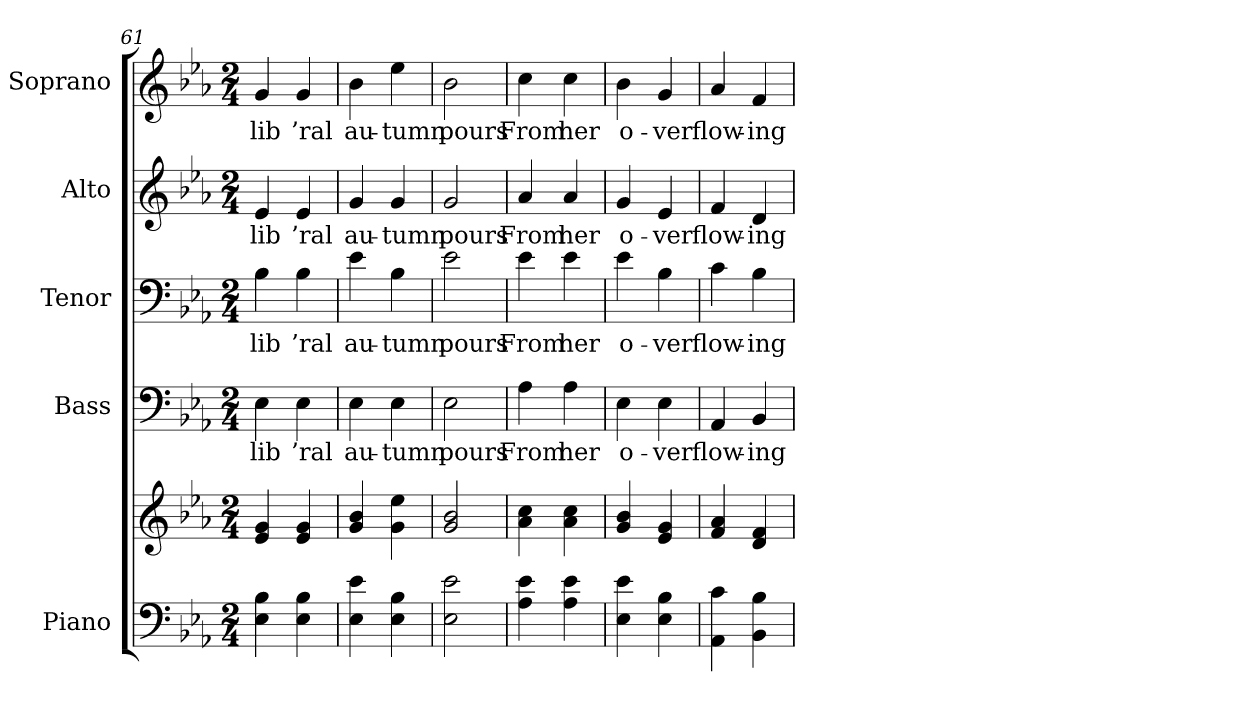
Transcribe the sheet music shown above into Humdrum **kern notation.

**kern	**kern	**kern	**text	**kern	**text	**kern	**text	**kern	**text
*part5	*part5	*part4	*part4	*part3	*part3	*part2	*part2	*part1	*part1
*staff6	*staff5	*staff4	*staff4	*staff3	*staff3	*staff2	*staff2	*staff1	*staff1
*I"Piano	*	*I"Bass	*	*I"Tenor	*	*I"Alto	*	*I"Soprano	*
*I'Pno.	*	*I'B.	*	*I'T.	*	*I'A.	*	*I'S.	*
!!LO:PB:g=z
*clefF4	*clefG2	*clefF4	*	*clefF4	*	*clefG2	*	*clefG2	*
*k[b-e-a-]	*k[b-e-a-]	*k[b-e-a-]	*	*k[b-e-a-]	*	*k[b-e-a-]	*	*k[b-e-a-]	*
*E-:	*E-:	*E-:	*	*E-:	*	*E-:	*	*E-:	*
*M2/4	*M2/4	*M2/4	*	*M2/4	*	*M2/4	*	*M2/4	*
=61	=61	=61	=61	=61	=61	=61	=61	=61	=61
!	!	!	!LO:LY:b:color=#000000	!	!	!	!	!	!
!	!	!	!	!	!LO:LY:b:color=#000000	!	!	!	!
!	!	!	!	!	!	!	!LO:LY:b:color=#000000	!	!
!	!	!	!	!	!	!	!	!	!LO:LY:b:color=#000000
4E-i\ 4B-i	4e-i/ 4gi	4E-i\	lib	4B-i\	lib	4e-i/	lib	4gi/	lib
!	!	!	!LO:LY:b:color=#000000	!	!	!	!	!	!
!	!	!	!	!	!LO:LY:b:color=#000000	!	!	!	!
!	!	!	!	!	!	!	!LO:LY:b:color=#000000	!	!
!	!	!	!	!	!	!	!	!	!LO:LY:b:color=#000000
4E-i\ 4B-i	4e-i/ 4gi	4E-i\	’ral	4B-i\	’ral	4e-i/	’ral	4gi/	’ral
=62	=62	=62	=62	=62	=62	=62	=62	=62	=62
!	!	!	!LO:LY:b:color=#000000	!	!	!	!	!	!
!	!	!	!	!	!LO:LY:b:color=#000000	!	!	!	!
!	!	!	!	!	!	!	!LO:LY:b:color=#000000	!	!
!	!	!	!	!	!	!	!	!	!LO:LY:b:color=#000000
4E-i\ 4e-i	4gi/ 4b-i	4E-i\	au-	4e-i\	au-	4gi/	au-	4b-i\	au-
!	!	!	!LO:LY:b:color=#000000	!	!	!	!	!	!
!	!	!	!	!	!LO:LY:b:color=#000000	!	!	!	!
!	!	!	!	!	!	!	!LO:LY:b:color=#000000	!	!
!	!	!	!	!	!	!	!	!	!LO:LY:b:color=#000000
4E-i\ 4B-i	4gi\ 4ee-i	4E-i\	-tumn	4B-i\	-tumn	4gi/	-tumn	4ee-i\	-tumn
=63	=63	=63	=63	=63	=63	=63	=63	=63	=63
!	!	!	!LO:LY:b:color=#000000	!	!	!	!	!	!
!	!	!	!	!	!LO:LY:b:color=#000000	!	!	!	!
!	!	!	!	!	!	!	!LO:LY:b:color=#000000	!	!
!	!	!	!	!	!	!	!	!	!LO:LY:b:color=#000000
2E-i\ 2e-i	2gi/ 2b-i	2E-i\	pours	2e-i\	pours	2gi/	pours	2b-i\	pours
=64	=64	=64	=64	=64	=64	=64	=64	=64	=64
!	!	!	!LO:LY:b:color=#000000	!	!	!	!	!	!
!	!	!	!	!	!LO:LY:b:color=#000000	!	!	!	!
!	!	!	!	!	!	!	!LO:LY:b:color=#000000	!	!
!	!	!	!	!	!	!	!	!	!LO:LY:b:color=#000000
4A-i\ 4e-i	4a-i\ 4cci	4A-i\	From	4e-i\	From	4a-i/	From	4cci\	From
!	!	!	!LO:LY:b:color=#000000	!	!	!	!	!	!
!	!	!	!	!	!LO:LY:b:color=#000000	!	!	!	!
!	!	!	!	!	!	!	!LO:LY:b:color=#000000	!	!
!	!	!	!	!	!	!	!	!	!LO:LY:b:color=#000000
4A-i\ 4e-i	4a-i\ 4cci	4A-i\	her	4e-i\	her	4a-i/	her	4cci\	her
!!LO:PB:g=z
=65	=65	=65	=65	=65	=65	=65	=65	=65	=65
!	!	!	!LO:LY:b:color=#000000	!	!	!	!	!	!
!	!	!	!	!	!LO:LY:b:color=#000000	!	!	!	!
!	!	!	!	!	!	!	!LO:LY:b:color=#000000	!	!
!	!	!	!	!	!	!	!	!	!LO:LY:b:color=#000000
4E-i\ 4e-i	4gi/ 4b-i	4E-i\	o-	4e-i\	o-	4gi/	o-	4b-i\	o-
!	!	!	!LO:LY:b:color=#000000	!	!	!	!	!	!
!	!	!	!	!	!LO:LY:b:color=#000000	!	!	!	!
!	!	!	!	!	!	!	!LO:LY:b:color=#000000	!	!
!	!	!	!	!	!	!	!	!	!LO:LY:b:color=#000000
4E-i\ 4B-i	4e-i/ 4gi	4E-i\	-ver	4B-i\	-ver	4e-i/	-ver	4gi/	-ver
=66	=66	=66	=66	=66	=66	=66	=66	=66	=66
!	!	!	!LO:LY:b:color=#000000	!	!	!	!	!	!
!	!	!	!	!	!LO:LY:b:color=#000000	!	!	!	!
!	!	!	!	!	!	!	!LO:LY:b:color=#000000	!	!
!	!	!	!	!	!	!	!	!	!LO:LY:b:color=#000000
4AA-i\ 4ci	4fi/ 4a-i	4AA-i/	flow-	4ci\	flow-	4fi/	flow-	4a-i/	flow-
!	!	!	!LO:LY:b:color=#000000	!	!	!	!	!	!
!	!	!	!	!	!LO:LY:b:color=#000000	!	!	!	!
!	!	!	!	!	!	!	!LO:LY:b:color=#000000	!	!
!	!	!	!	!	!	!	!	!	!LO:LY:b:color=#000000
4BB-i\ 4B-i	4di/ 4fi	4BB-i/	-ing	4B-i\	-ing	4di/	-ing	4fi/	-ing
=	=	=	=	=	=	=	=	=	=
*-	*-	*-	*-	*-	*-	*-	*-	*-	*-
